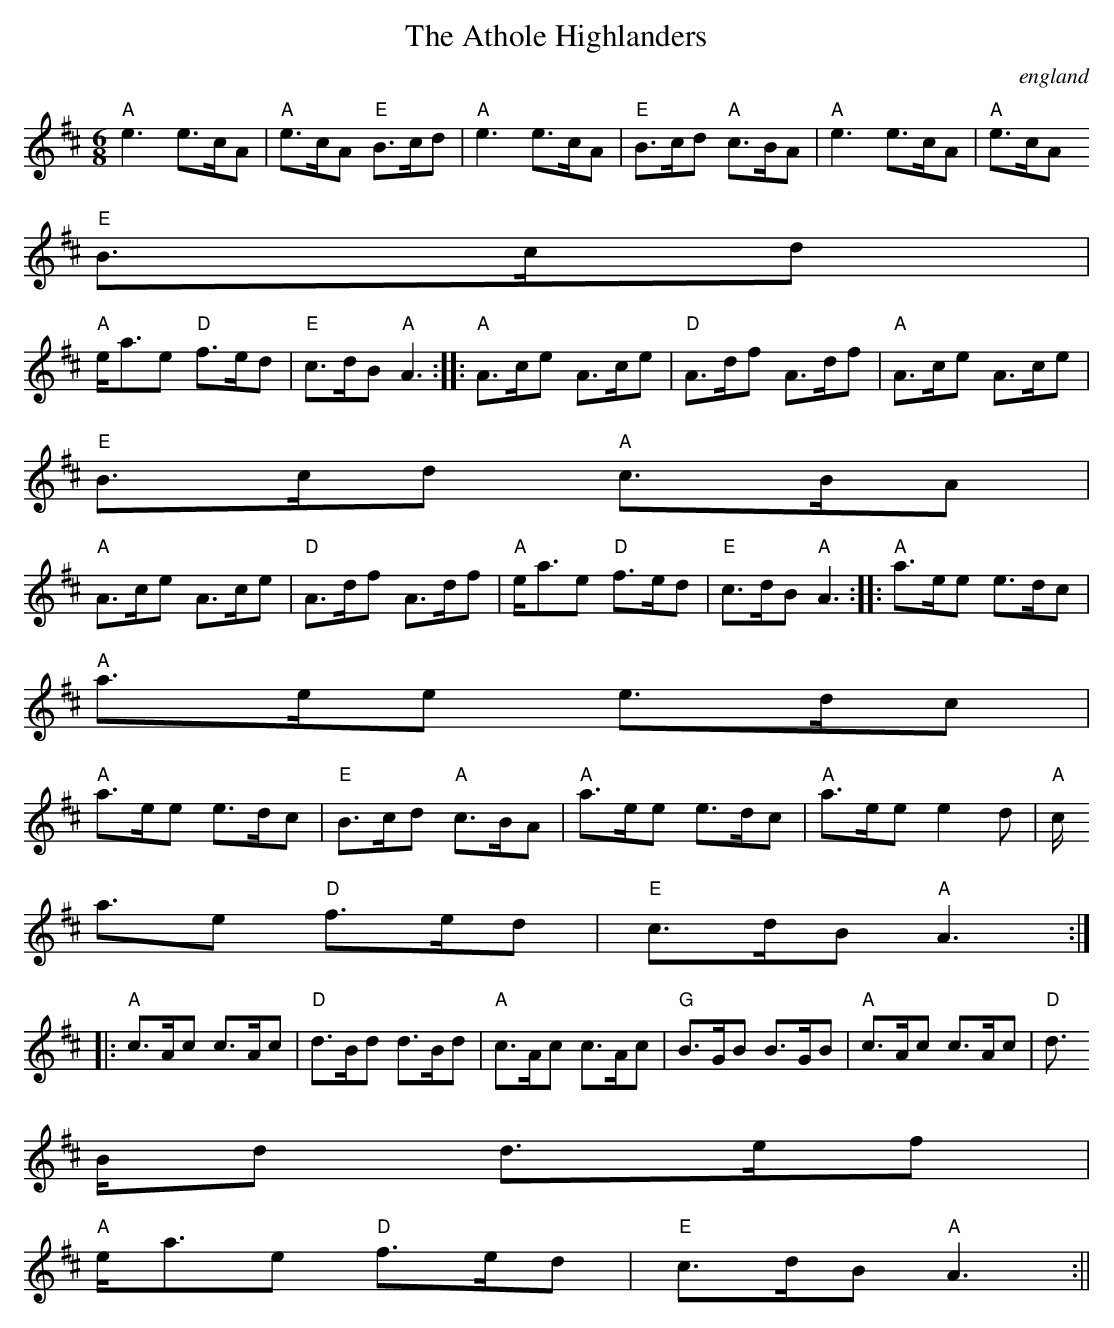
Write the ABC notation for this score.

X:1
T:Athole Highlanders, The
O:england
M:6/8
L:1/8
K:Amix
"A"e3 e>cA|"A"e>cA "E"B>cd|"A"e3 e>cA|"E"B>cd "A"c>BA|"A"e3 e>cA|"A"e>cA
"E"B>cd|
"A"e<ae "D"f>ed|"E"c>dB "A"A3:||:"A"A>ce A>ce|"D"A>df A>df|"A"A>ce A>ce|
"E"B>cd "A"c>BA|
"A"A>ce A>ce|"D"A>df A>df|"A"e<ae "D"f>ed|"E"c>dB "A"A3:||:"A"a>ee e>dc|
"A"a>ee e>dc|
"A"a>ee e>dc|"E"B>cd "A"c>BA|"A"a>ee e>dc|"A"a>ee e2 d|"A"c
<ae "D"f>ed|"E"c>dB "A"A3:|
|:"A"c>Ac c>Ac|"D"d>Bd d>Bd|"A"c>Ac c>Ac|"G"B>GB B>GB|"A"c>Ac c>Ac|"D"d>
Bd d>ef|
"A"e<ae "D"f>ed|"E"c>dB "A"A3:||
